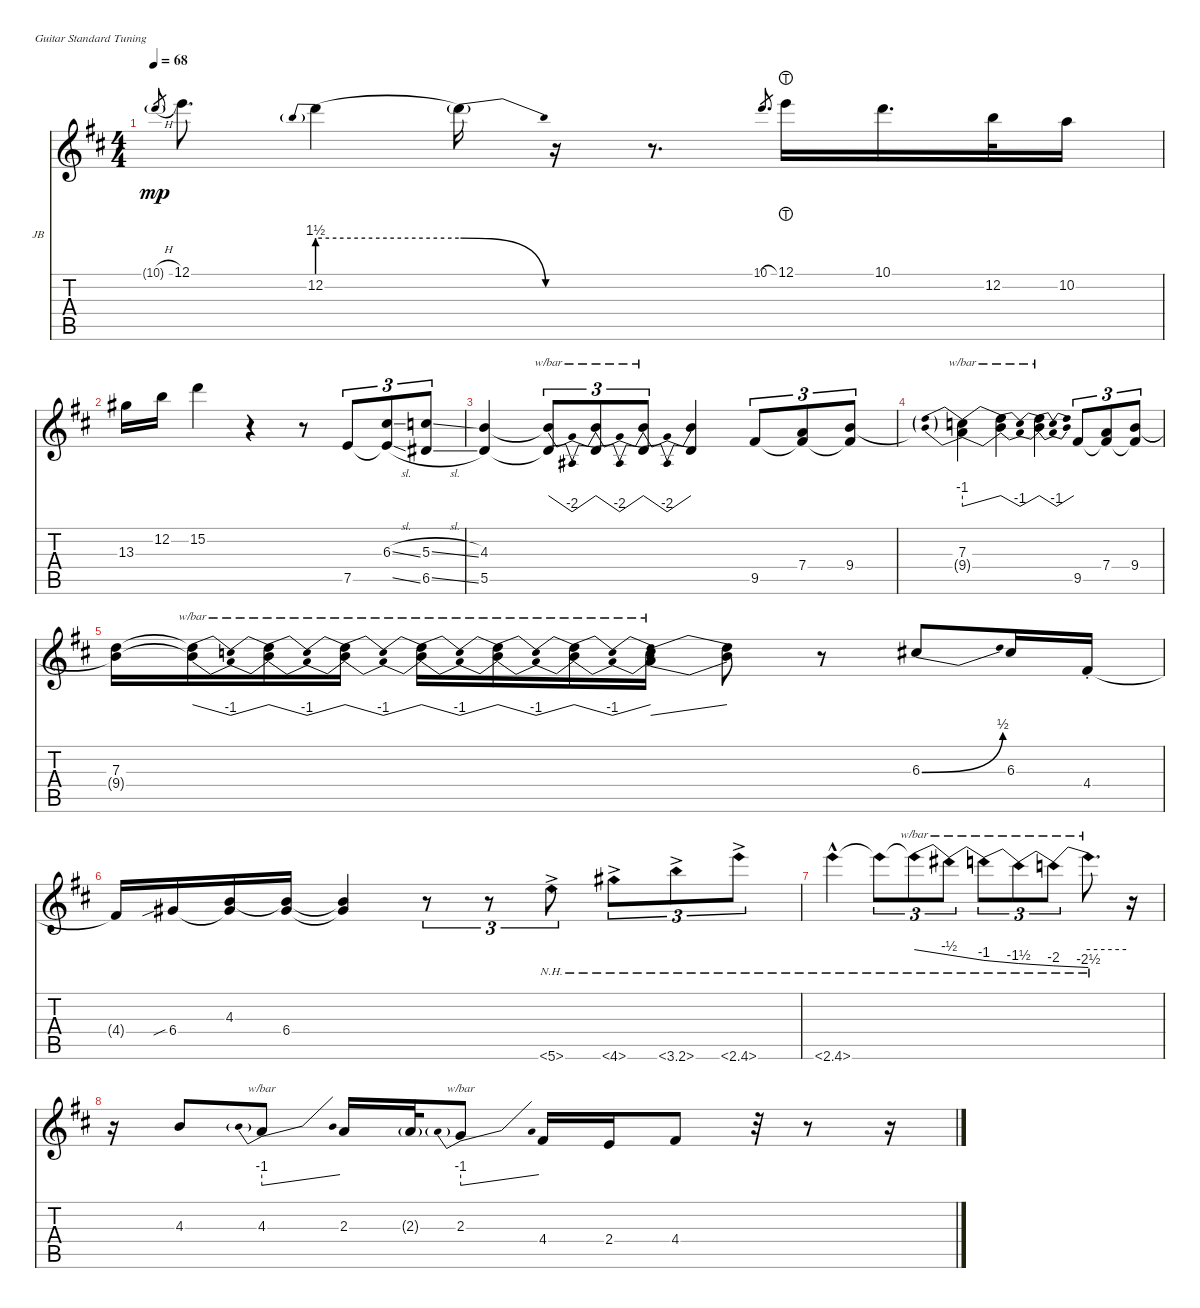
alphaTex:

\defaultSystemsLayout 4
\bracketExtendMode nobrackets
\firstSystemTrackNameOrientation horizontal
\otherSystemsTrackNameOrientation horizontal
\track ("Jeff Beck" "JB") {instrument overdrivenguitar}
\staff {score tabs}
\tuning (E4 B3 G3 D3 A2 E2)
\ts (4 4)
\tempo 68
\clef g2
\ks bminor
10.1{h g}.8{gr dy mp} 12.1.8{d} 12.2{be (prebend 0 6 60 6)}.4 12.2{be (release 0 6 3.5999999999999996 0) t}.16 r.16 r.8{d} 10.1.8{d gr} 12.1{lht}.16 10.1.16{d} 12.2.32 10.2.16 |
13.3.16 12.2.16 15.2.4 r.4 r.8 7.5.8{tu (3 2)} (6.3{sl} 7.5{sl t}).8{tu (3 2)} (5.3{sl} 6.5{sl}).8{tu (3 2)} |
(5.5 4.3).4 (5.5{t} 4.3{t}).8{tu (3 2) tbe (dip default 0 0 0.6 -8 1.2 -8 6.6 0)} (5.5{t} 4.3{t}).8{tu (3 2) tbe (dip default 0 0 0.6 -8 1.2 -8 6.6 0)} (5.5{t} 4.3{t}).8{tu (3 2) tbe (dip default 0 0 0.6 -8 1.2 -8 6.6 0)} (5.5{t} 4.3{t}).4 9.5.8{tu (3 2)} (7.4 9.5{t}).8{tu (3 2)} (9.4 9.5{t}).8{tu (3 2)} |
(7.3 9.4{t}).4{tbe (predivedive default 0 -4 30 0)} (7.3{t} 9.4{t}).4{tbe (dip default 0 0 0.6 -4 1.2 -4 30 0)} (7.3{t} 9.4{t}).4{tbe (dip default 0 0 0.6 -4 1.2 -4 24.599999999999998 0)} 9.5.8{tu (3 2)} (7.4 9.5{t}).8{tu (3 2)} (9.4 9.5{t}).8{tu (3 2)} |
(7.3 9.4{t}).16 (7.3{t} 9.4{t}).16{tbe (dip default 0 0 15 -4 46.8 0)} (7.3{t} 9.4{t}).16{tbe (dip default 9.6 0 25.8 -4 33 -4 51.6 0)} (7.3{t} 9.4{t}).16{tbe (dip default 14.399999999999999 0 24.599999999999998 -4 31.799999999999997 -4 48.6 0)} (7.3{t} 9.4{t}).16{tbe (dip default 18.599999999999998 0 27 -4 32.4 -4 45.6 0)} (7.3{t} 9.4{t}).16{tbe (dip default 13.2 0 24.599999999999998 -4 30.599999999999998 -4 46.199999999999996 0)} (7.3{t} 9.4{t}).16{tbe (dip default 19.2 0 33 -4 39 -4 54 0)} (7.3{t} 9.4{t}).16{tbe (dive default 0 -4 18.599999999999998 0)} (9.4{t} 7.3{t}).8 r.8 6.3{be (bend 0 0 6.6 2)}.8 6.3.16 4.4{st}.16 |
4.4{t}.16 6.4{sib}.16 (4.3 6.4{t}).16 (6.4 4.3{t}).16 (6.4{t} 4.3{t}).4 r.8{tu (3 2)} r.8{tu (3 2)} 5.6{nh ac}.8{tu (3 2)} 4.6{nh ac}.8{tu (3 2)} 3.6{nh ac}.8{tu (3 2)} 2.6{nh ac}.8{tu (3 2)} |
2.6{nh hac}.4 2.6{nh t}.8{tu (3 2)} 2.6{nh t}.8{tu (3 2) tbe (dive default 0 0 2.4 -2)} 2.6{nh t}.8{tu (3 2) tbe (dive default 0 -2 2.4 -4)} 2.6{nh t}.8{tu (3 2) tbe (dive default 0 -4 2.4 -6)} 2.6{nh t}.8{tu (3 2) tbe (dive default 0 -6 2.4 -8)} 2.6{nh t}.8{tu (3 2) tbe (dive default 0 -8 3 -10)} 2.6{nh t}.8{d tbe (hold default 0 0 60 0)} r.16 |
r.16 4.3.8 4.3.8{tbe (predivedive default 0 -4 5.3999999999999995 0)} 2.3.16 2.3{g}.32 2.3.8{tbe (predivedive default 0 -4 9 0)} 4.4.16 2.4.16 4.4.8 r.32 r.8 r.16
